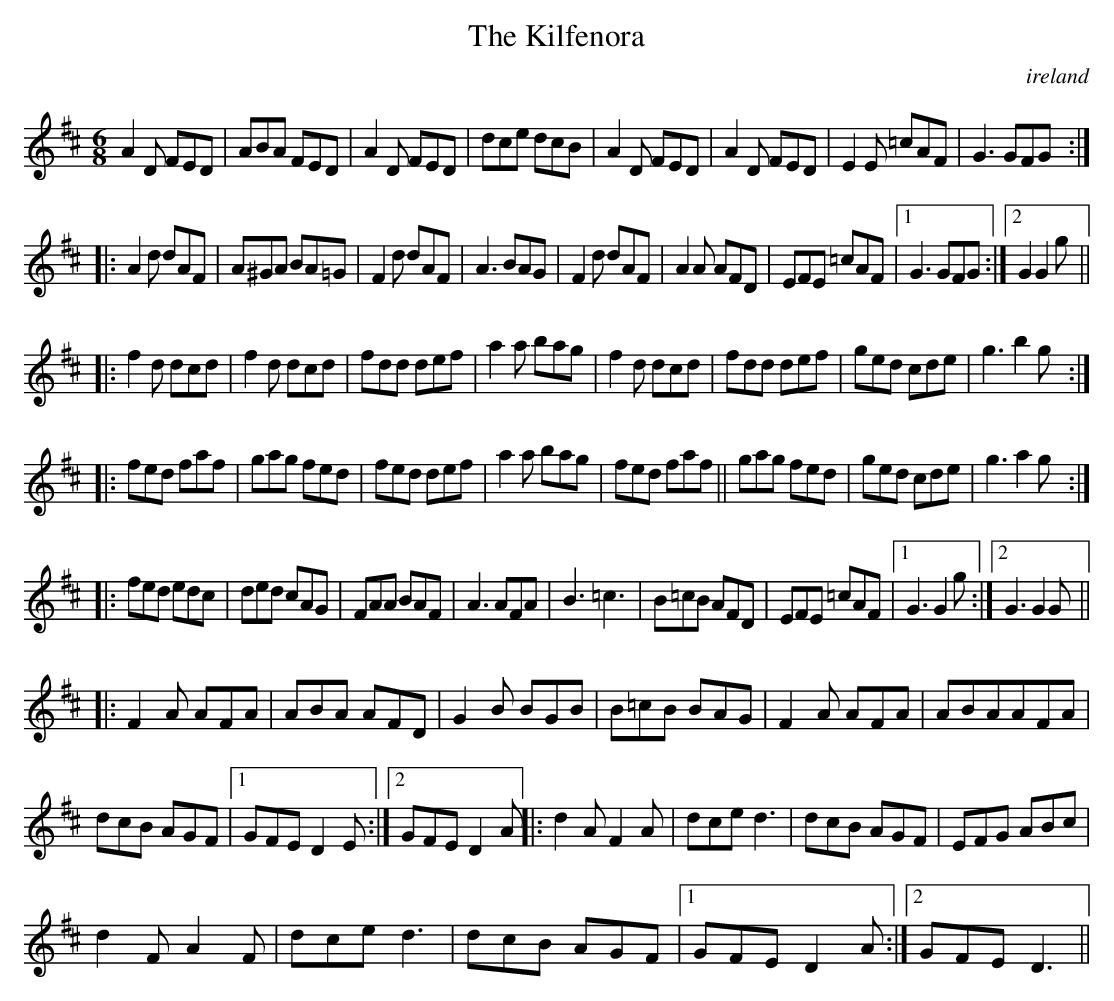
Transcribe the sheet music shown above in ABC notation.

X:1
T:Kilfenora, The
O:ireland
M:6/8
K:D
A2D FED|ABA FED|A2D FED|dce dcB|\
A2D FED|A2D FED|E2E =cAF|G3 GFG::
A2d dAF|A^GA BA=G|F2d dAF|A3 BAG|\
F2d dAF|A2A AFD|EFE =cAF |1G3 GFG :|2 G2 G2g||
|:f2d dcd|f2d dcd|fdd def|a2a bag|\
f2d dcd|fdd def|ged cde|g3 b2g::
fed faf|gag fed|fed def|a2a bag|\
fed faf||gag fed|ged cde|g3a2g::
fed edc|ded cAG|FAA BAF|A3 AFA|\
B3 =c3|B=cB AFD|EFE =cAF|1G3 G2g :|2 G3 G2G||
|:F2A AFA|ABA AFD|G2B BGB|B=cB BAG|\
F2A AFA|ABAAFA|
dcB AGF|1 GFE D2E :|2 GFE D2A||\
|:d2A F2A|dce d3|dcB AGF|EFG ABc|
d2F A2F|dce d3|dcB AGF|1 GFE D2A :|2 GFE D3||
